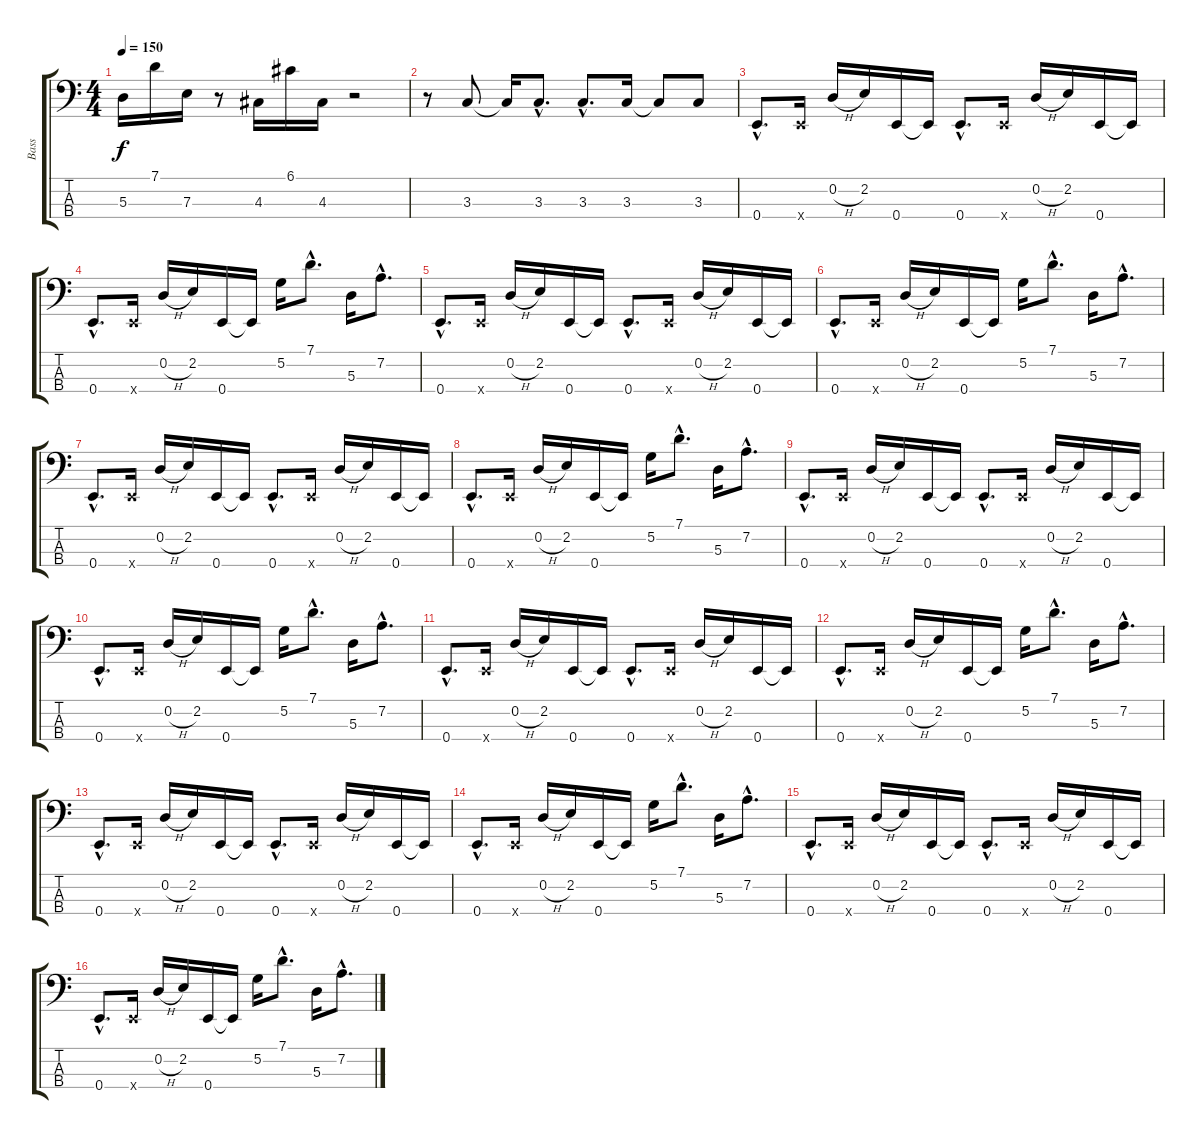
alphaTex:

\track ("Bass" "Bass") {instrument slapbass1}
\staff {score tabs}
\tuning (G2 D2 A1 E1) {hide}
\ts (4 4)
\tempo 150
\clef f4
\ks c
5.3.16{dy f} 7.1.16 7.3.16 r.8 4.3.16 6.1.16 4.3.16 r.2 |
r.8 3.3.8 3.3{t}.16 3.3{hac}.8{d} 3.3{hac}.8{d} 3.3.16 3.3{t}.8 3.3.8 |
0.4{hac}.8{d} 0.4{x}.16 0.2{h}.16 2.2.16 0.4.16 0.4{t}.16 0.4{hac}.8{d} 0.4{x}.16 0.2{h}.16 2.2.16 0.4.16 0.4{t}.16 |
0.4{hac}.8{d} 0.4{x}.16 0.2{h}.16 2.2.16 0.4.16 0.4{t}.16 5.2.16 7.1{hac}.8{d} 5.3.16 7.2{hac}.8{d} |
0.4{hac}.8{d} 0.4{x}.16 0.2{h}.16 2.2.16 0.4.16 0.4{t}.16 0.4{hac}.8{d} 0.4{x}.16 0.2{h}.16 2.2.16 0.4.16 0.4{t}.16 |
0.4{hac}.8{d} 0.4{x}.16 0.2{h}.16 2.2.16 0.4.16 0.4{t}.16 5.2.16 7.1{hac}.8{d} 5.3.16 7.2{hac}.8{d} |
0.4{hac}.8{d} 0.4{x}.16 0.2{h}.16 2.2.16 0.4.16 0.4{t}.16 0.4{hac}.8{d} 0.4{x}.16 0.2{h}.16 2.2.16 0.4.16 0.4{t}.16 |
0.4{hac}.8{d} 0.4{x}.16 0.2{h}.16 2.2.16 0.4.16 0.4{t}.16 5.2.16 7.1{hac}.8{d} 5.3.16 7.2{hac}.8{d} |
0.4{hac}.8{d} 0.4{x}.16 0.2{h}.16 2.2.16 0.4.16 0.4{t}.16 0.4{hac}.8{d} 0.4{x}.16 0.2{h}.16 2.2.16 0.4.16 0.4{t}.16 |
0.4{hac}.8{d} 0.4{x}.16 0.2{h}.16 2.2.16 0.4.16 0.4{t}.16 5.2.16 7.1{hac}.8{d} 5.3.16 7.2{hac}.8{d} |
0.4{hac}.8{d} 0.4{x}.16 0.2{h}.16 2.2.16 0.4.16 0.4{t}.16 0.4{hac}.8{d} 0.4{x}.16 0.2{h}.16 2.2.16 0.4.16 0.4{t}.16 |
0.4{hac}.8{d} 0.4{x}.16 0.2{h}.16 2.2.16 0.4.16 0.4{t}.16 5.2.16 7.1{hac}.8{d} 5.3.16 7.2{hac}.8{d} |
0.4{hac}.8{d} 0.4{x}.16 0.2{h}.16 2.2.16 0.4.16 0.4{t}.16 0.4{hac}.8{d} 0.4{x}.16 0.2{h}.16 2.2.16 0.4.16 0.4{t}.16 |
0.4{hac}.8{d} 0.4{x}.16 0.2{h}.16 2.2.16 0.4.16 0.4{t}.16 5.2.16 7.1{hac}.8{d} 5.3.16 7.2{hac}.8{d} |
0.4{hac}.8{d} 0.4{x}.16 0.2{h}.16 2.2.16 0.4.16 0.4{t}.16 0.4{hac}.8{d} 0.4{x}.16 0.2{h}.16 2.2.16 0.4.16 0.4{t}.16 |
0.4{hac}.8{d} 0.4{x}.16 0.2{h}.16 2.2.16 0.4.16 0.4{t}.16 5.2.16 7.1{hac}.8{d} 5.3.16 7.2{hac}.8{d}
